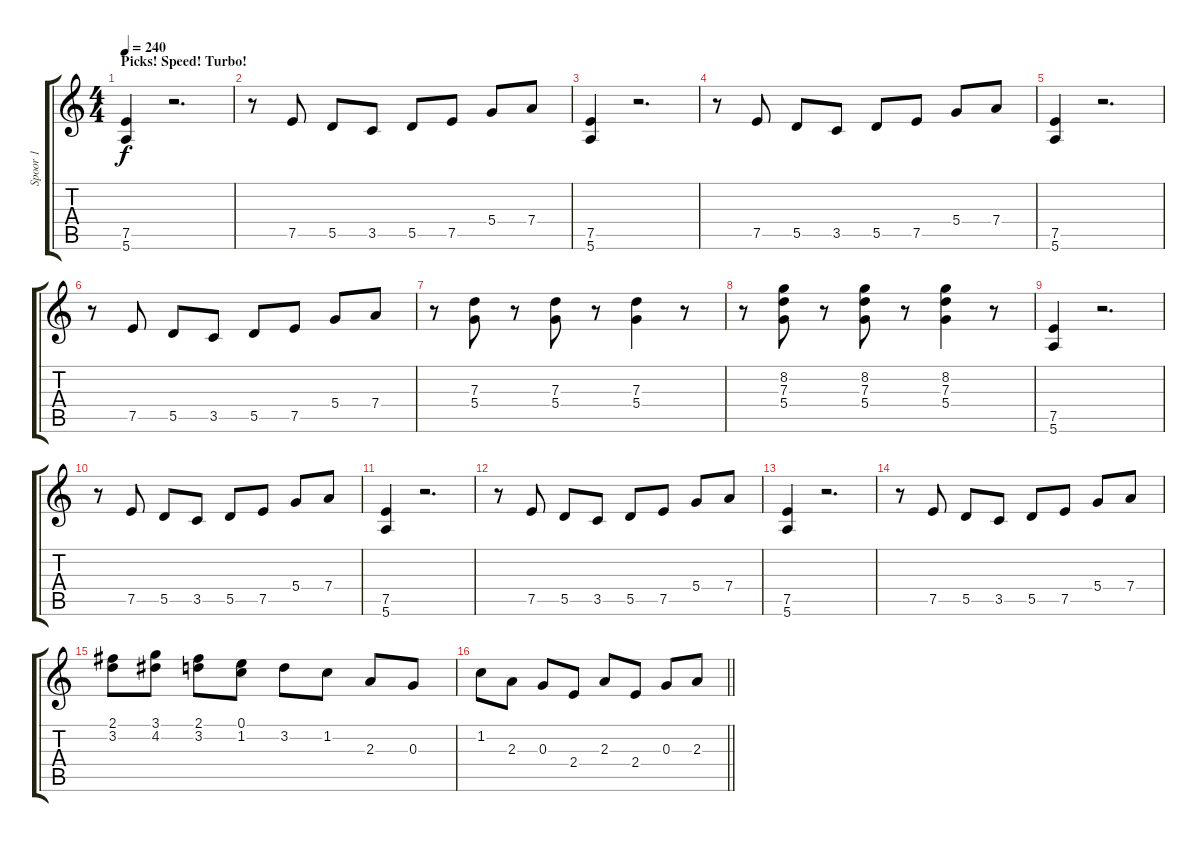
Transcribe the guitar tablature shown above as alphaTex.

\track ("Spoor 1" "Spoor 1") {instrument distortionguitar}
\staff {score tabs}
\tuning (E4 B3 G3 D3 A2 E2) {hide}
\ts (4 4)
\section ("" "Picks! Speed! Turbo!")
\tempo 240
\clef g2
\ks c
(7.5 5.6).4{dy f} r.2{d} |
r.8 7.5.8 5.5.8 3.5.8 5.5.8 7.5.8 5.4.8 7.4.8 |
(7.5 5.6).4 r.2{d} |
r.8 7.5.8 5.5.8 3.5.8 5.5.8 7.5.8 5.4.8 7.4.8 |
(7.5 5.6).4 r.2{d} |
r.8 7.5.8 5.5.8 3.5.8 5.5.8 7.5.8 5.4.8 7.4.8 |
r.8 (7.3 5.4).8 r.8 (7.3 5.4).8 r.8 (7.3 5.4).4 r.8 |
r.8 (8.2 7.3 5.4).8 r.8 (8.2 7.3 5.4).8 r.8 (8.2 7.3 5.4).4 r.8 |
(7.5 5.6).4 r.2{d} |
r.8 7.5.8 5.5.8 3.5.8 5.5.8 7.5.8 5.4.8 7.4.8 |
(7.5 5.6).4 r.2{d} |
r.8 7.5.8 5.5.8 3.5.8 5.5.8 7.5.8 5.4.8 7.4.8 |
(7.5 5.6).4 r.2{d} |
r.8 7.5.8 5.5.8 3.5.8 5.5.8 7.5.8 5.4.8 7.4.8 |
(2.1 3.2).8 (3.1 4.2).8 (2.1 3.2).8 (0.1 1.2).8 3.2.8 1.2.8 2.3.8 0.3.8 |
\barLineRight lightlight
1.2.8 2.3.8 0.3.8 2.4.8 2.3.8 2.4.8 0.3.8 2.3.8
